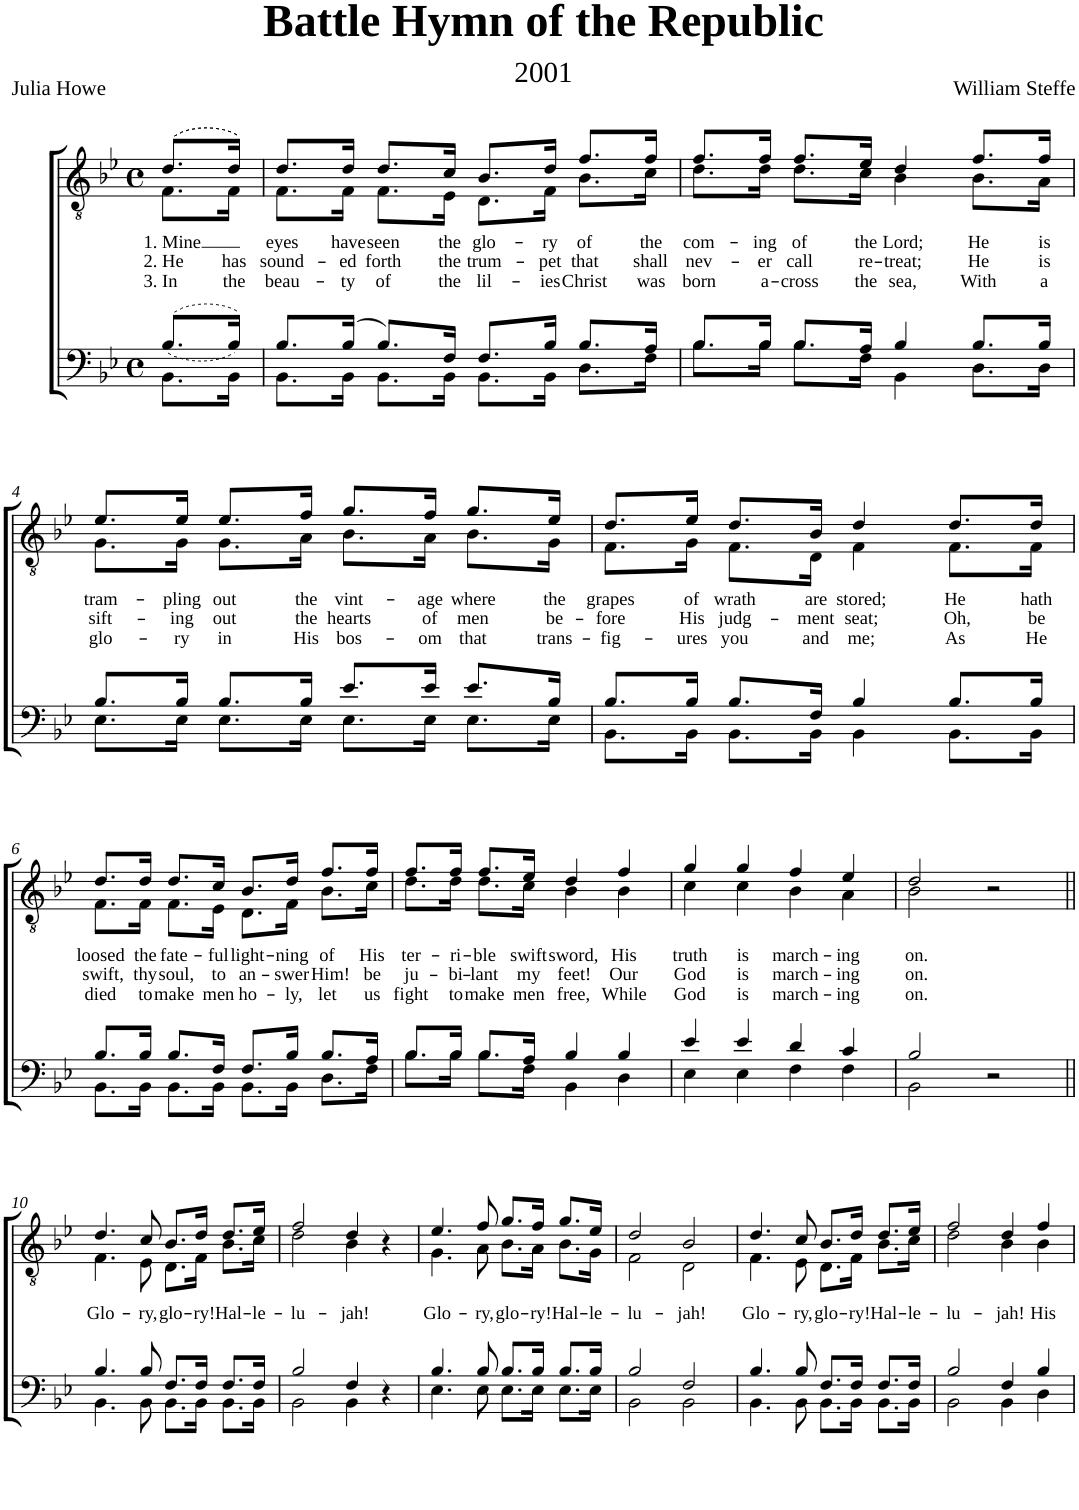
**kern	**kern	**text	**text	**text
*part2	*part1	*part1	*part1	*part1
*staff2	*staff1	*staff1	*staff1	*staff1
*I"Piano	*I"Piano	*	*	*
*I'Pno	*I'Pno	*	*	*
*clefF4	*clefGv2	*	*	*
*k[b-e-]	*k[b-e-]	*	*	*
*M4/4	*M4/4	*	*	*
*met(c)	*met(c)	*	*	*
=1	=1	=1	=1	=1
*^	*	*	*	*
!	!	!	!LO:LY:b	!LO:LY:b	!LO:LY:b
*	*	*^	*	*	*
((<8.B-/L	8.BB-\L	((>8.d/L	8.F\L	1. Mine	2. He	3. In
!	!	!	!	!	!LO:LY:b	!LO:LY:b
16B-/Jk))	16BB-\Jk	16d/Jk))	16F\Jk	.	has	the
=2	=2	=2	=2	=2	=2	=2
!	!	!	!	!LO:LY:b	!LO:LY:b	!LO:LY:b
8.B-/L	8.BB-\L	8.d/L	8.F\L	eyes	sound-	beau-
!	!	!	!	!LO:LY:b	!LO:LY:b	!LO:LY:b
(16B-/Jk	16BB-\Jk	16d/Jk	16F\Jk	have	-ed	-ty
!	!	!	!	!LO:LY:b	!LO:LY:b	!LO:LY:b
8.B-/L)	8.BB-\L	8.d/L	8.F\L	seen	forth	of
!	!	!	!	!LO:LY:b	!LO:LY:b	!LO:LY:b
16F/Jk	16BB-\Jk	16c/Jk	16E-\Jk	the	the	the
!	!	!	!	!LO:LY:b	!LO:LY:b	!LO:LY:b
8.F/L	8.BB-\L	8.B-/L	8.D\L	glo-	trum-	lil-
!	!	!	!	!LO:LY:b	!LO:LY:b	!LO:LY:b
16B-/Jk	16BB-\Jk	16d/Jk	16F\Jk	-ry	-pet	-ies
!	!	!	!	!LO:LY:b	!LO:LY:b	!LO:LY:b
8.B-/L	8.D\L	8.f/L	8.B-\L	of	that	Christ
!	!	!	!	!LO:LY:b	!LO:LY:b	!LO:LY:b
16A/Jk	16F\Jk	16f/Jk	16c\Jk	the	shall	was
=3	=3	=3	=3	=3	=3	=3
!	!	!	!	!LO:LY:b	!LO:LY:b	!LO:LY:b
8.B-/L	8.B-\L	8.f/L	8.d\L	com-	nev-	born
!	!	!	!	!LO:LY:b	!LO:LY:b	!LO:LY:b
16B-/Jk	16B-\Jk	16f/Jk	16d\Jk	-ing	-er	a-
!	!	!	!	!LO:LY:b	!LO:LY:b	!LO:LY:b
8.B-/L	8.B-\L	8.f/L	8.d\L	of	call	-cross
!	!	!	!	!LO:LY:b	!LO:LY:b	!LO:LY:b
16A/Jk	16F\Jk	16e-/Jk	16c\Jk	the	re-	the
!	!	!	!	!LO:LY:b	!LO:LY:b	!LO:LY:b
4B-/	4BB-\	4d/	4B-\	Lord;	-treat;	sea,
!	!	!	!	!LO:LY:b	!LO:LY:b	!LO:LY:b
8.B-/L	8.D\L	8.f/L	8.B-\L	He	He	With
!	!	!	!	!LO:LY:b	!LO:LY:b	!LO:LY:b
16B-/Jk	16D\Jk	16f/Jk	16A\Jk	is	is	a
!!LO:LB:g=z	!!
=4	=4	=4	=4	=4	=4	=4
!	!	!	!	!LO:LY:b	!LO:LY:b	!LO:LY:b
8.B-/L	8.E-\L	8.e-/L	8.G\L	tram-	sift-	glo-
!	!	!	!	!LO:LY:b	!LO:LY:b	!LO:LY:b
16B-/Jk	16E-\Jk	16e-/Jk	16G\Jk	-pling	-ing	-ry
!	!	!	!	!LO:LY:b	!LO:LY:b	!LO:LY:b
8.B-/L	8.E-\L	8.e-/L	8.G\L	out	out	in
!	!	!	!	!LO:LY:b	!LO:LY:b	!LO:LY:b
16B-/Jk	16E-\Jk	16f/Jk	16A\Jk	the	the	His
!	!	!	!	!LO:LY:b	!LO:LY:b	!LO:LY:b
8.e-/L	8.E-\L	8.g/L	8.B-\L	vint-	hearts	bos-
!	!	!	!	!LO:LY:b	!LO:LY:b	!LO:LY:b
16e-/Jk	16E-\Jk	16f/Jk	16A\Jk	-age	of	-om
!	!	!	!	!LO:LY:b	!LO:LY:b	!LO:LY:b
8.e-/L	8.E-\L	8.g/L	8.B-\L	where	men	that
!	!	!	!	!LO:LY:b	!LO:LY:b	!LO:LY:b
16B-/Jk	16E-\Jk	16e-/Jk	16G\Jk	the	be-	trans-
=5	=5	=5	=5	=5	=5	=5
!	!	!	!	!LO:LY:b	!LO:LY:b	!LO:LY:b
8.B-/L	8.BB-\L	8.d/L	8.F\L	grapes	-fore	-fig-
!	!	!	!	!LO:LY:b	!LO:LY:b	!LO:LY:b
16B-/Jk	16BB-\Jk	16e-/Jk	16G\Jk	of	His	-ures
!	!	!	!	!LO:LY:b	!LO:LY:b	!LO:LY:b
8.B-/L	8.BB-\L	8.d/L	8.F\L	wrath	judg-	you
!	!	!	!	!LO:LY:b	!LO:LY:b	!LO:LY:b
16F/Jk	16BB-\Jk	16B-/Jk	16D\Jk	are	-ment	and
!	!	!	!	!LO:LY:b	!LO:LY:b	!LO:LY:b
4B-/	4BB-\	4d/	4F\	stored;	seat;	me;
!	!	!	!	!LO:LY:b	!LO:LY:b	!LO:LY:b
8.B-/L	8.BB-\L	8.d/L	8.F\L	He	Oh,	As
!	!	!	!	!LO:LY:b	!LO:LY:b	!LO:LY:b
16B-/Jk	16BB-\Jk	16d/Jk	16F\Jk	hath	be	He
!!LO:LB:g=z	!!
=6	=6	=6	=6	=6	=6	=6
!	!	!	!	!LO:LY:b	!LO:LY:b	!LO:LY:b
8.B-/L	8.BB-\L	8.d/L	8.F\L	loosed	swift,	died
!	!	!	!	!LO:LY:b	!LO:LY:b	!LO:LY:b
16B-/Jk	16BB-\Jk	16d/Jk	16F\Jk	the	thy	to
!	!	!	!	!LO:LY:b	!LO:LY:b	!LO:LY:b
8.B-/L	8.BB-\L	8.d/L	8.F\L	fate-	soul,	make
!	!	!	!	!LO:LY:b	!LO:LY:b	!LO:LY:b
16F/Jk	16BB-\Jk	16c/Jk	16E-\Jk	-ful	to	men
!	!	!	!	!LO:LY:b	!LO:LY:b	!LO:LY:b
8.F/L	8.BB-\L	8.B-/L	8.D\L	light-	an-	ho-
!	!	!	!	!LO:LY:b	!LO:LY:b	!LO:LY:b
16B-/Jk	16BB-\Jk	16d/Jk	16F\Jk	-ning	-swer	-ly,
!	!	!	!	!LO:LY:b	!LO:LY:b	!LO:LY:b
8.B-/L	8.D\L	8.f/L	8.B-\L	of	Him!	let
!	!	!	!	!LO:LY:b	!LO:LY:b	!LO:LY:b
16A/Jk	16F\Jk	16f/Jk	16c\Jk	His	be	us
=7	=7	=7	=7	=7	=7	=7
!	!	!	!	!LO:LY:b	!LO:LY:b	!LO:LY:b
8.B-/L	8.B-\L	8.f/L	8.d\L	ter-	ju-	fight
!	!	!	!	!LO:LY:b	!LO:LY:b	!LO:LY:b
16B-/Jk	16B-\Jk	16f/Jk	16d\Jk	-ri-	-bi-	to
!	!	!	!	!LO:LY:b	!LO:LY:b	!LO:LY:b
8.B-/L	8.B-\L	8.f/L	8.d\L	-ble	-lant	make
!	!	!	!	!LO:LY:b	!LO:LY:b	!LO:LY:b
16A/Jk	16F\Jk	16e-/Jk	16c\Jk	swift	my	men
!	!	!	!	!LO:LY:b	!LO:LY:b	!LO:LY:b
4B-/	4BB-\	4d/	4B-\	sword,	feet!	free,
!	!	!	!	!LO:LY:b	!LO:LY:b	!LO:LY:b
4B-/	4D\	4f/	4B-\	His	Our	While
=8	=8	=8	=8	=8	=8	=8
!	!	!	!	!LO:LY:b	!LO:LY:b	!LO:LY:b
4e-/	4E-\	4g/	4c\	truth	God	God
!	!	!	!	!LO:LY:b	!LO:LY:b	!LO:LY:b
4e-/	4E-\	4g/	4c\	is	is	is
!	!	!	!	!LO:LY:b	!LO:LY:b	!LO:LY:b
4d/	4F\	4f/	4B-\	march-	march-	march-
!	!	!	!	!LO:LY:b	!LO:LY:b	!LO:LY:b
4c/	4F\	4e-/	4A\	-ing	-ing	-ing
=9	=9	=9	=9	=9	=9	=9
!	!	!	!	!LO:LY:b	!LO:LY:b	!LO:LY:b
2B-/	2BB-\	2d/	2B-\	on.	on.	on.
2r	2ryy	2r	2ryy	.	.	.
!!LO:LB:g=z	!!
=10||	=10||	=10||	=10||	=10||	=10||	=10||
!	!	!	!	!	!LO:LY:b	!
4.B-/	4.BB-\	4.d/	4.F\	.	Glo-	.
!	!	!	!	!	!LO:LY:b	!
8B-/	8BB-\	8c/	8E-\	.	-ry,	.
!	!	!	!	!	!LO:LY:b	!
8.F/L	8.BB-\L	8.B-/L	8.D\L	.	glo-	.
!	!	!	!	!	!LO:LY:b	!
16F/Jk	16BB-\Jk	16d/Jk	16F\Jk	.	-ry!	.
!	!	!	!	!	!LO:LY:b	!
8.F/L	8.BB-\L	8.d/L	8.B-\L	.	Hal-	.
!	!	!	!	!	!LO:LY:b	!
16F/Jk	16BB-\Jk	16e-/Jk	16c\Jk	.	-le-	.
=11	=11	=11	=11	=11	=11	=11
!	!	!	!	!	!LO:LY:b	!
2B-/	2BB-\	2f/	2d\	.	-lu-	.
!	!	!	!	!	!LO:LY:b	!
4F/	4BB-\	4d/	4B-\	.	-jah!	.
4r	4ryy	4r	4ryy	.	.	.
=12	=12	=12	=12	=12	=12	=12
!	!	!	!	!	!LO:LY:b	!
4.B-/	4.E-\	4.e-/	4.G\	.	Glo-	.
!	!	!	!	!	!LO:LY:b	!
8B-/	8E-\	8f/	8A\	.	-ry,	.
!	!	!	!	!	!LO:LY:b	!
8.B-/L	8.E-\L	8.g/L	8.B-\L	.	glo-	.
!	!	!	!	!	!LO:LY:b	!
16B-/Jk	16E-\Jk	16f/Jk	16A\Jk	.	-ry!	.
!	!	!	!	!	!LO:LY:b	!
8.B-/L	8.E-\L	8.g/L	8.B-\L	.	Hal-	.
!	!	!	!	!	!LO:LY:b	!
16B-/Jk	16E-\Jk	16e-/Jk	16G\Jk	.	-le-	.
=13	=13	=13	=13	=13	=13	=13
!	!	!	!	!	!LO:LY:b	!
2B-/	2BB-\	2d/	2F\	.	-lu-	.
!	!	!	!	!	!LO:LY:b	!
2F/	2BB-\	2B-/	2D\	.	-jah!	.
=14	=14	=14	=14	=14	=14	=14
!	!	!	!	!	!LO:LY:b	!
4.B-/	4.BB-\	4.d/	4.F\	.	Glo-	.
!	!	!	!	!	!LO:LY:b	!
8B-/	8BB-\	8c/	8E-\	.	-ry,	.
!	!	!	!	!	!LO:LY:b	!
8.F/L	8.BB-\L	8.B-/L	8.D\L	.	glo-	.
!	!	!	!	!	!LO:LY:b	!
16F/Jk	16BB-\Jk	16d/Jk	16F\Jk	.	-ry!	.
!	!	!	!	!	!LO:LY:b	!
8.F/L	8.BB-\L	8.d/L	8.B-\L	.	Hal-	.
!	!	!	!	!	!LO:LY:b	!
16F/Jk	16BB-\Jk	16e-/Jk	16c\Jk	.	-le-	.
=15	=15	=15	=15	=15	=15	=15
!	!	!	!	!	!LO:LY:b	!
2B-/	2BB-\	2f/	2d\	.	-lu-	.
!	!	!	!	!	!LO:LY:b	!
4F/	4BB-\	4d/	4B-\	.	-jah!	.
!	!	!	!	!	!LO:LY:b	!
4B-/	4D\	4f/	4B-\	.	His	.
*v	*v	*	*	*	*	*
*	*v	*v	*	*	*
=	=	=	=	=
*-	*-	*-	*-	*-
